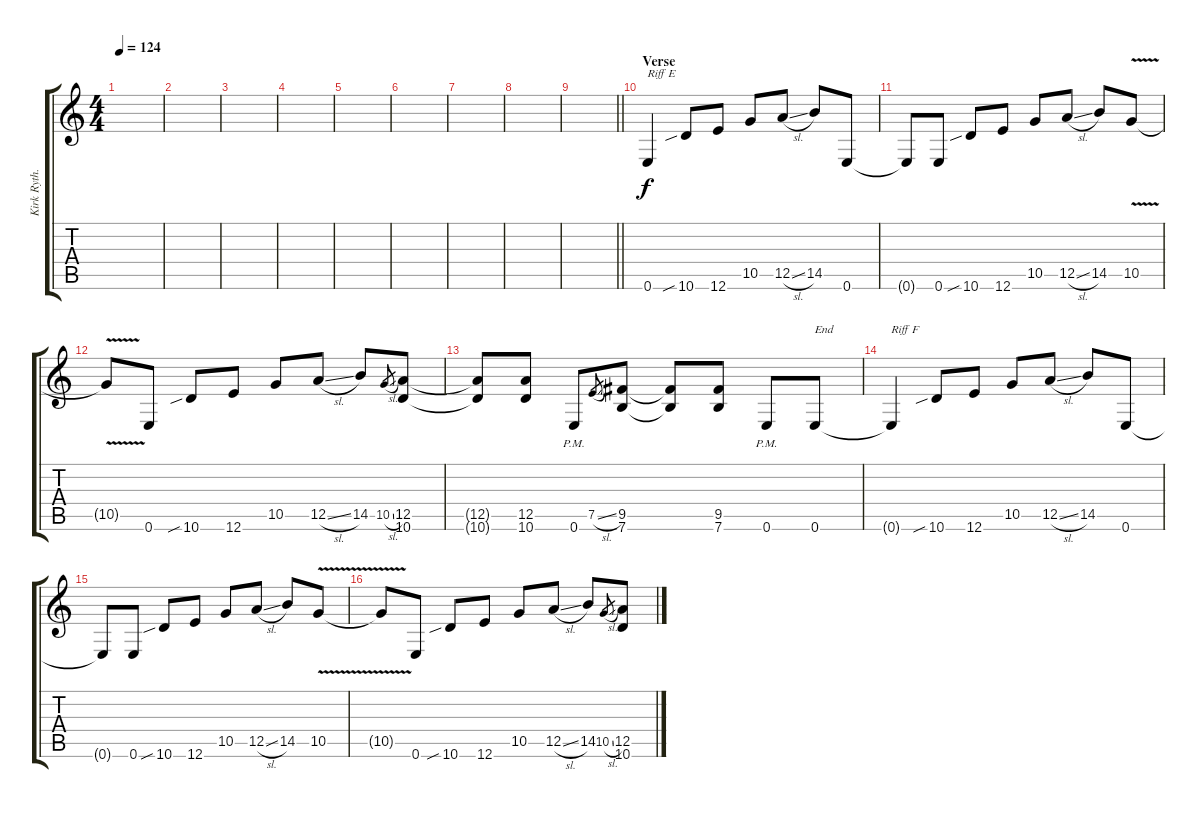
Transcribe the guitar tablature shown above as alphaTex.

\track ("Kirk Ryth." "Kirk Ryth.") {instrument distortionguitar}
\staff {score tabs}
\tuning (E4 B3 G3 D3 A2 E2) {hide}
\ts (4 4)
\tempo 124
\clef g2
\ks c
|
|
|
|
|
|
|
|
\barLineRight lightlight
|
\section ("" "Verse")
0.6.4{txt "Riff E"} 10.6{sib}.8 12.6.8 10.5.8 12.5{sl}.8 14.5.8 0.6.8 |
0.6{t}.8 0.6.8 10.6{sib}.8 12.6.8 10.5.8 12.5{sl}.8 14.5.8 10.5{v}.8 |
10.5{t}.8 0.6.8 10.6{sib}.8 12.6.8 10.5.8 12.5{sl}.8 14.5.8 10.5{sl}.8{gr} (12.5 10.6).8 |
(12.5{t} 10.6{t}).8 (12.5 10.6).8 0.6{pm}.8 7.5{sl}.8{gr} (9.5 7.6).8 (9.5{t} 7.6{t}).8 (9.5 7.6).8 0.6{pm}.8 0.6.8{txt "End"} |
0.6{t}.4{txt "Riff F"} 10.6{sib}.8 12.6.8 10.5.8 12.5{sl}.8 14.5.8 0.6.8 |
0.6{t}.8 0.6.8 10.6{sib}.8 12.6.8 10.5.8 12.5{sl}.8 14.5.8 10.5{v}.8 |
10.5{t}.8 0.6.8 10.6{sib}.8 12.6.8 10.5.8 12.5{sl}.8 14.5.8 10.5{sl}.8{gr} (12.5 10.6).8
